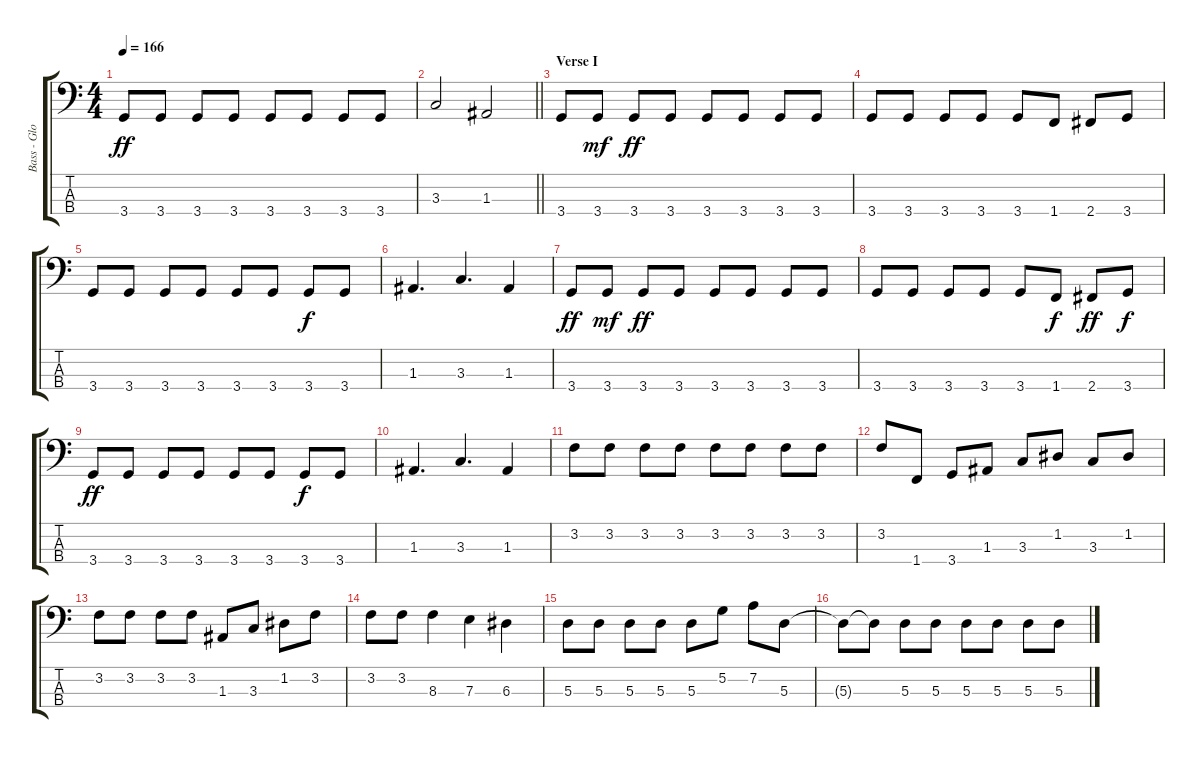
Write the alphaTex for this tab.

\track ("Bass - Glover  - Димон" "Bass - Glo") {instrument electricbassfinger}
\staff {score tabs}
\tuning (G2 D2 A1 E1) {hide}
\ts (4 4)
\tempo 166
\clef f4
\ks c
3.4.8{dy ff} 3.4.8 3.4.8 3.4.8 3.4.8 3.4.8 3.4.8 3.4.8 |
\barLineRight lightlight
3.3.2 1.3.2 |
\section ("" "Verse I")
3.4.8 3.4.8{dy mf} 3.4.8{dy ff} 3.4.8 3.4.8 3.4.8 3.4.8 3.4.8 |
3.4.8 3.4.8 3.4.8 3.4.8 3.4.8 1.4.8 2.4.8 3.4.8 |
3.4.8 3.4.8 3.4.8 3.4.8 3.4.8 3.4.8 3.4.8{dy f} 3.4.8 |
1.3.4{d} 3.3.4{d} 1.3.4 |
3.4.8{dy ff} 3.4.8{dy mf} 3.4.8{dy ff} 3.4.8 3.4.8 3.4.8 3.4.8 3.4.8 |
3.4.8 3.4.8 3.4.8 3.4.8 3.4.8 1.4.8{dy f} 2.4.8{dy ff} 3.4.8{dy f} |
3.4.8{dy ff} 3.4.8 3.4.8 3.4.8 3.4.8 3.4.8 3.4.8{dy f} 3.4.8 |
1.3.4{d} 3.3.4{d} 1.3.4 |
3.2.8 3.2.8 3.2.8 3.2.8 3.2.8 3.2.8 3.2.8 3.2.8 |
3.2.8 1.4.8 3.4.8 1.3.8 3.3.8 1.2.8 3.3.8 1.2.8 |
3.2.8 3.2.8 3.2.8 3.2.8 1.3.8 3.3.8 1.2.8 3.2.8 |
3.2.8 3.2.8 8.3.4 7.3.4 6.3.4 |
5.3.8 5.3.8 5.3.8 5.3.8 5.3.8 5.2.8 7.2.8 5.3.8 |
5.3{t}.8 5.3{t}.8 5.3.8 5.3.8 5.3.8 5.3.8 5.3.8 5.3.8
